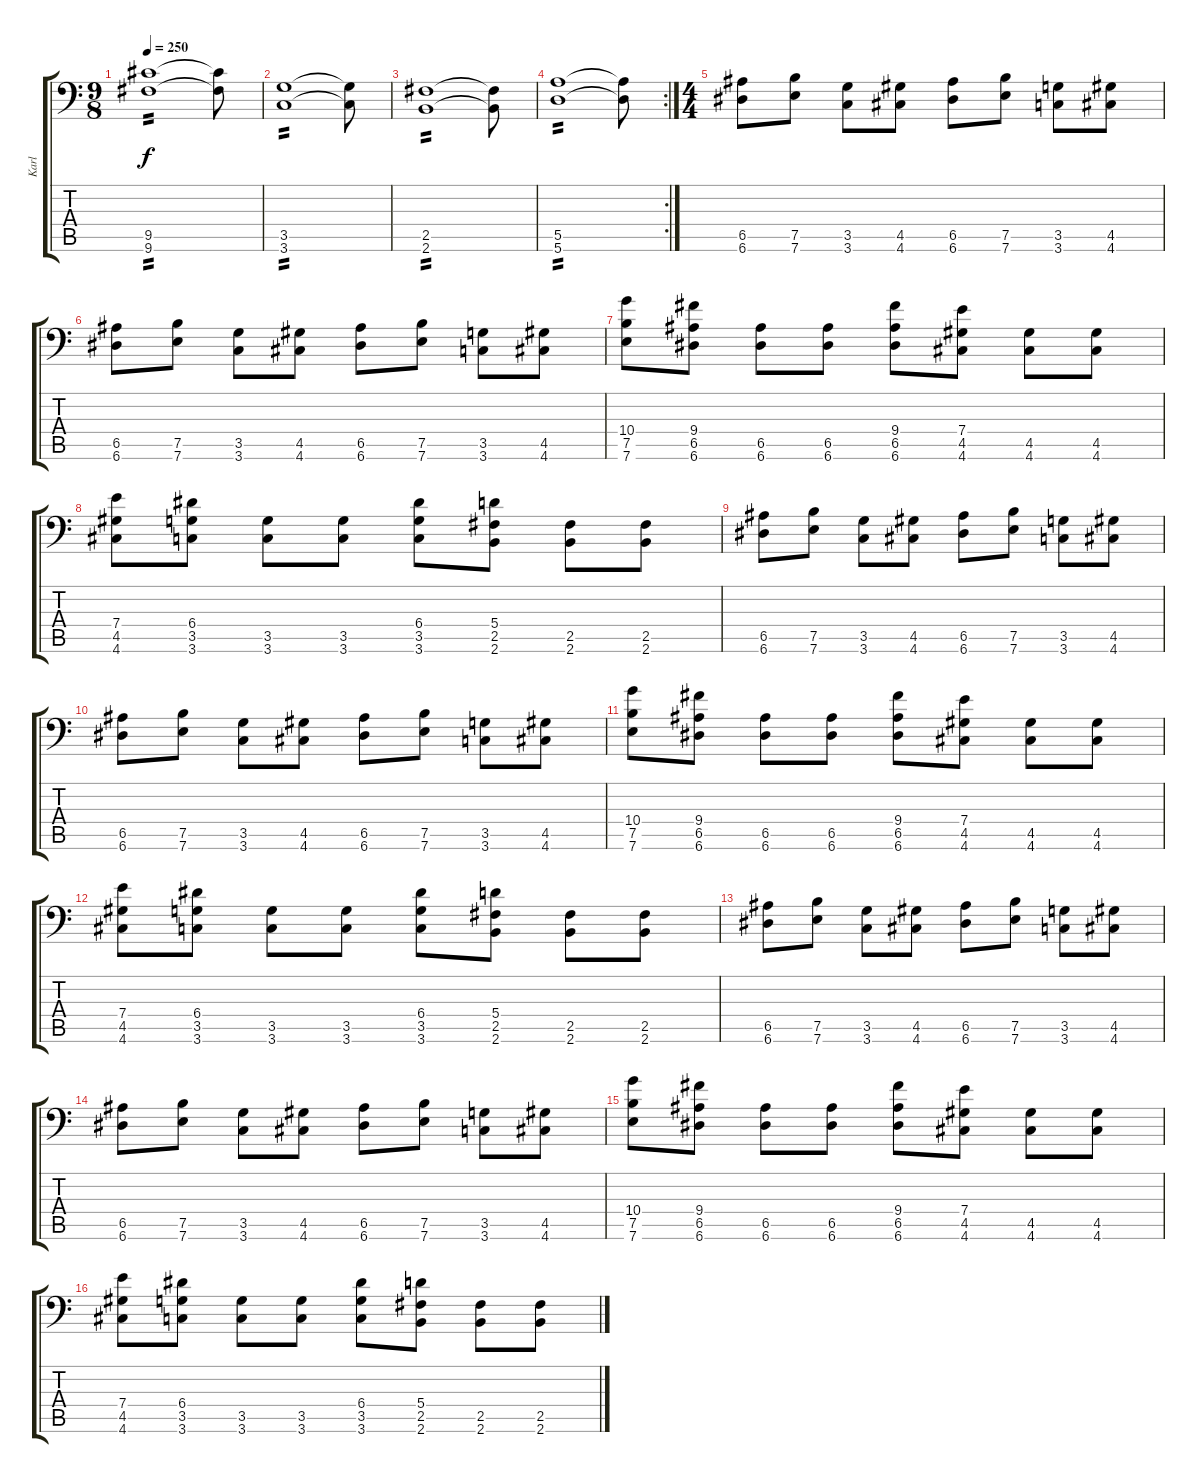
\track ("Karl" "Karl") {instrument distortionguitar}
\staff {score tabs}
\tuning (B3 Gb3 D3 A2 E2 A1) {hide}
\ts (9 8)
\tempo 250
\clef f4
\ks c
(9.5 9.6).1{tp 2 dy f} (9.5{t} 9.6{t}).8 |
(3.5 3.6).1{tp 2} (3.5{t} 3.6{t}).8 |
(2.5 2.6).1{tp 2} (2.5{t} 2.6{t}).8 |
\rc 2
(5.5 5.6).1{tp 2} (5.5{t} 5.6{t}).8 |
\ts (4 4)
(6.5 6.6).8 (7.5 7.6).8 (3.5 3.6).8 (4.5 4.6).8 (6.5 6.6).8 (7.5 7.6).8 (3.5 3.6).8 (4.5 4.6).8 |
(6.5 6.6).8 (7.5 7.6).8 (3.5 3.6).8 (4.5 4.6).8 (6.5 6.6).8 (7.5 7.6).8 (3.5 3.6).8 (4.5 4.6).8 |
(10.4 7.5 7.6).8 (9.4 6.5 6.6).8 (6.5 6.6).8 (6.5 6.6).8 (9.4 6.5 6.6).8 (7.4 4.5 4.6).8 (4.5 4.6).8 (4.5 4.6).8 |
(7.4 4.5 4.6).8 (6.4 3.5 3.6).8 (3.5 3.6).8 (3.5 3.6).8 (6.4 3.5 3.6).8 (5.4 2.5 2.6).8 (2.5 2.6).8 (2.5 2.6).8 |
(6.5 6.6).8 (7.5 7.6).8 (3.5 3.6).8 (4.5 4.6).8 (6.5 6.6).8 (7.5 7.6).8 (3.5 3.6).8 (4.5 4.6).8 |
(6.5 6.6).8 (7.5 7.6).8 (3.5 3.6).8 (4.5 4.6).8 (6.5 6.6).8 (7.5 7.6).8 (3.5 3.6).8 (4.5 4.6).8 |
(10.4 7.5 7.6).8 (9.4 6.5 6.6).8 (6.5 6.6).8 (6.5 6.6).8 (9.4 6.5 6.6).8 (7.4 4.5 4.6).8 (4.5 4.6).8 (4.5 4.6).8 |
(7.4 4.5 4.6).8 (6.4 3.5 3.6).8 (3.5 3.6).8 (3.5 3.6).8 (6.4 3.5 3.6).8 (5.4 2.5 2.6).8 (2.5 2.6).8 (2.5 2.6).8 |
(6.5 6.6).8 (7.5 7.6).8 (3.5 3.6).8 (4.5 4.6).8 (6.5 6.6).8 (7.5 7.6).8 (3.5 3.6).8 (4.5 4.6).8 |
(6.5 6.6).8 (7.5 7.6).8 (3.5 3.6).8 (4.5 4.6).8 (6.5 6.6).8 (7.5 7.6).8 (3.5 3.6).8 (4.5 4.6).8 |
(10.4 7.5 7.6).8 (9.4 6.5 6.6).8 (6.5 6.6).8 (6.5 6.6).8 (9.4 6.5 6.6).8 (7.4 4.5 4.6).8 (4.5 4.6).8 (4.5 4.6).8 |
(7.4 4.5 4.6).8 (6.4 3.5 3.6).8 (3.5 3.6).8 (3.5 3.6).8 (6.4 3.5 3.6).8 (5.4 2.5 2.6).8 (2.5 2.6).8 (2.5 2.6).8
